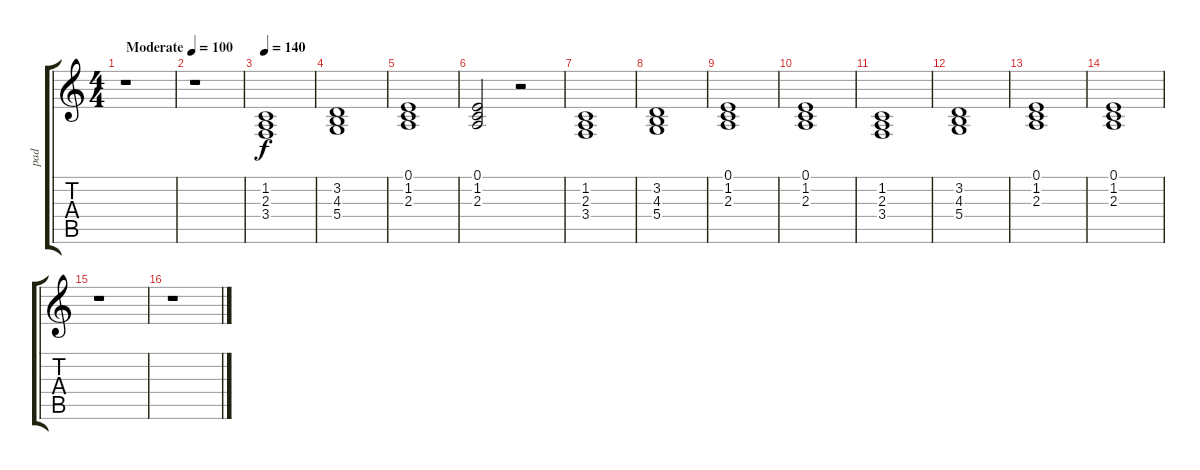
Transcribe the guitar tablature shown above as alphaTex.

\track ("pad" "pad") {instrument synthstrings1}
\staff {score tabs}
\tuning (E4 B3 G3 D3 A2 E2) {hide}
\ts (4 4)
\tempo (100 "Moderate")
\clef g2
\ks c
r.1{dy f instrument synthstrings1} |
r.1 |
\tempo 140
(1.2 2.3 3.4).1 |
(3.2 4.3 5.4).1 |
(0.1 1.2 2.3).1 |
(0.1 1.2 2.3).2 r.2 |
(1.2 2.3 3.4).1 |
(3.2 4.3 5.4).1 |
(0.1 1.2 2.3).1 |
(0.1 1.2 2.3).1 |
(1.2 2.3 3.4).1 |
(3.2 4.3 5.4).1 |
(0.1 1.2 2.3).1 |
(0.1 1.2 2.3).1 |
r.1 |
r.1
